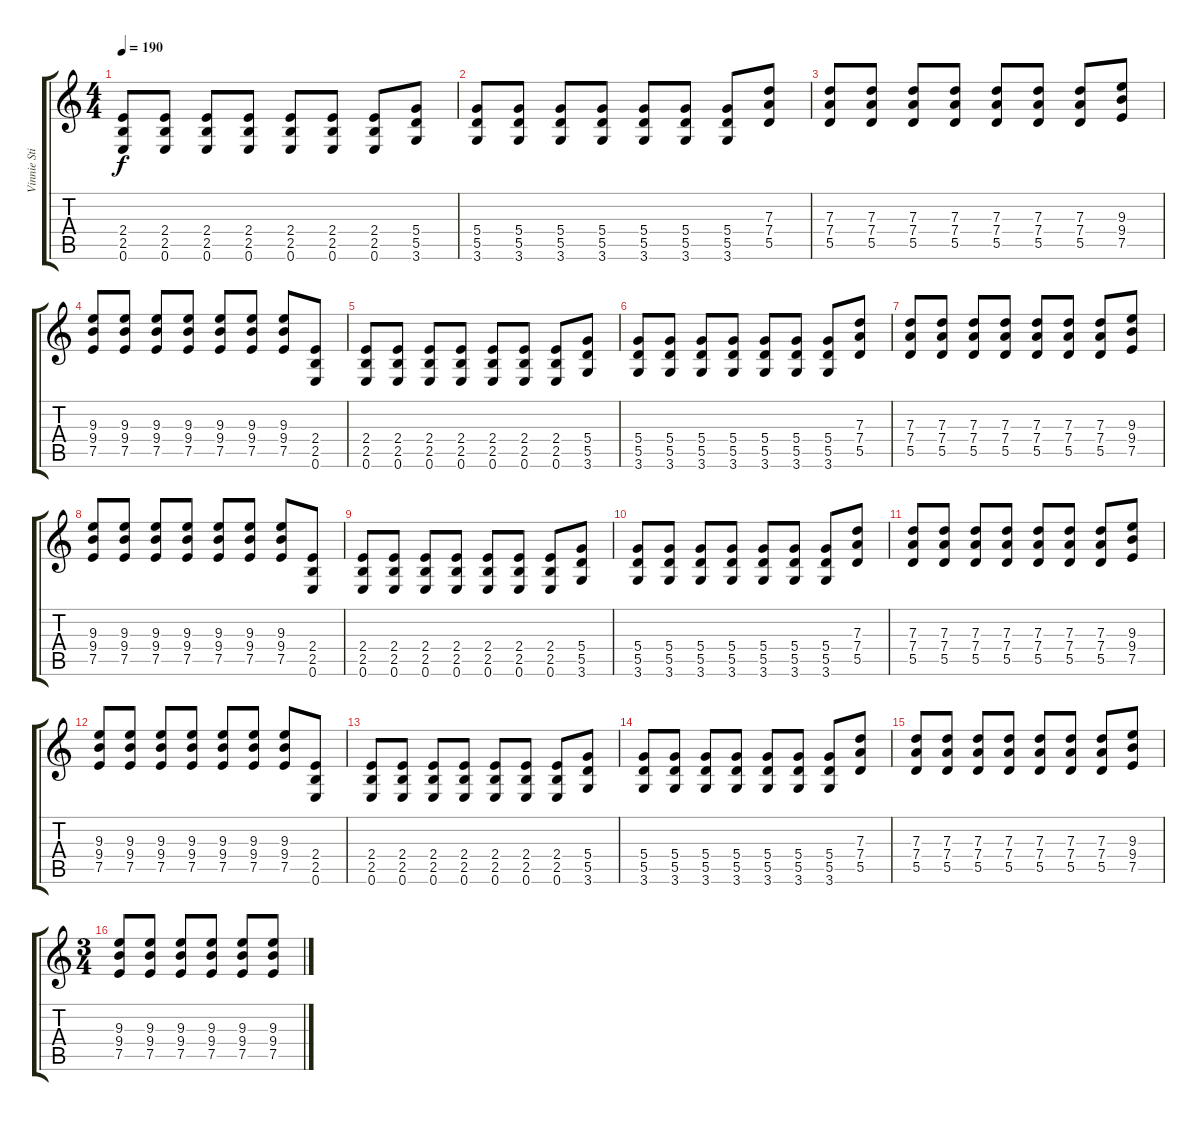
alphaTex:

\track ("Vinnie Stigma" "Vinnie Sti") {instrument distortionguitar}
\staff {score tabs}
\tuning (E4 B3 G3 D3 A2 E2) {hide}
\ts (4 4)
\tempo 190
\clef g2
\ks c
(2.4 2.5 0.6).8{dy f} (2.4 2.5 0.6).8 (2.4 2.5 0.6).8 (2.4 2.5 0.6).8 (2.4 2.5 0.6).8 (2.4 2.5 0.6).8 (2.4 2.5 0.6).8 (5.4 5.5 3.6).8 |
(5.4 5.5 3.6).8 (5.4 5.5 3.6).8 (5.4 5.5 3.6).8 (5.4 5.5 3.6).8 (5.4 5.5 3.6).8 (5.4 5.5 3.6).8 (5.4 5.5 3.6).8 (7.3 7.4 5.5).8 |
(7.3 7.4 5.5).8 (7.3 7.4 5.5).8 (7.3 7.4 5.5).8 (7.3 7.4 5.5).8 (7.3 7.4 5.5).8 (7.3 7.4 5.5).8 (7.3 7.4 5.5).8 (9.3 9.4 7.5).8 |
(9.3 9.4 7.5).8 (9.3 9.4 7.5).8 (9.3 9.4 7.5).8 (9.3 9.4 7.5).8 (9.3 9.4 7.5).8 (9.3 9.4 7.5).8 (9.3 9.4 7.5).8 (2.4 2.5 0.6).8 |
(2.4 2.5 0.6).8 (2.4 2.5 0.6).8 (2.4 2.5 0.6).8 (2.4 2.5 0.6).8 (2.4 2.5 0.6).8 (2.4 2.5 0.6).8 (2.4 2.5 0.6).8 (5.4 5.5 3.6).8 |
(5.4 5.5 3.6).8 (5.4 5.5 3.6).8 (5.4 5.5 3.6).8 (5.4 5.5 3.6).8 (5.4 5.5 3.6).8 (5.4 5.5 3.6).8 (5.4 5.5 3.6).8 (7.3 7.4 5.5).8 |
(7.3 7.4 5.5).8 (7.3 7.4 5.5).8 (7.3 7.4 5.5).8 (7.3 7.4 5.5).8 (7.3 7.4 5.5).8 (7.3 7.4 5.5).8 (7.3 7.4 5.5).8 (9.3 9.4 7.5).8 |
(9.3 9.4 7.5).8 (9.3 9.4 7.5).8 (9.3 9.4 7.5).8 (9.3 9.4 7.5).8 (9.3 9.4 7.5).8 (9.3 9.4 7.5).8 (9.3 9.4 7.5).8 (2.4 2.5 0.6).8 |
(2.4 2.5 0.6).8 (2.4 2.5 0.6).8 (2.4 2.5 0.6).8 (2.4 2.5 0.6).8 (2.4 2.5 0.6).8 (2.4 2.5 0.6).8 (2.4 2.5 0.6).8 (5.4 5.5 3.6).8 |
(5.4 5.5 3.6).8 (5.4 5.5 3.6).8 (5.4 5.5 3.6).8 (5.4 5.5 3.6).8 (5.4 5.5 3.6).8 (5.4 5.5 3.6).8 (5.4 5.5 3.6).8 (7.3 7.4 5.5).8 |
(7.3 7.4 5.5).8 (7.3 7.4 5.5).8 (7.3 7.4 5.5).8 (7.3 7.4 5.5).8 (7.3 7.4 5.5).8 (7.3 7.4 5.5).8 (7.3 7.4 5.5).8 (9.3 9.4 7.5).8 |
(9.3 9.4 7.5).8 (9.3 9.4 7.5).8 (9.3 9.4 7.5).8 (9.3 9.4 7.5).8 (9.3 9.4 7.5).8 (9.3 9.4 7.5).8 (9.3 9.4 7.5).8 (2.4 2.5 0.6).8 |
(2.4 2.5 0.6).8 (2.4 2.5 0.6).8 (2.4 2.5 0.6).8 (2.4 2.5 0.6).8 (2.4 2.5 0.6).8 (2.4 2.5 0.6).8 (2.4 2.5 0.6).8 (5.4 5.5 3.6).8 |
(5.4 5.5 3.6).8 (5.4 5.5 3.6).8 (5.4 5.5 3.6).8 (5.4 5.5 3.6).8 (5.4 5.5 3.6).8 (5.4 5.5 3.6).8 (5.4 5.5 3.6).8 (7.3 7.4 5.5).8 |
(7.3 7.4 5.5).8 (7.3 7.4 5.5).8 (7.3 7.4 5.5).8 (7.3 7.4 5.5).8 (7.3 7.4 5.5).8 (7.3 7.4 5.5).8 (7.3 7.4 5.5).8 (9.3 9.4 7.5).8 |
\ts (3 4)
(9.3 9.4 7.5).8 (9.3 9.4 7.5).8 (9.3 9.4 7.5).8 (9.3 9.4 7.5).8 (9.3 9.4 7.5).8 (9.3 9.4 7.5).8
